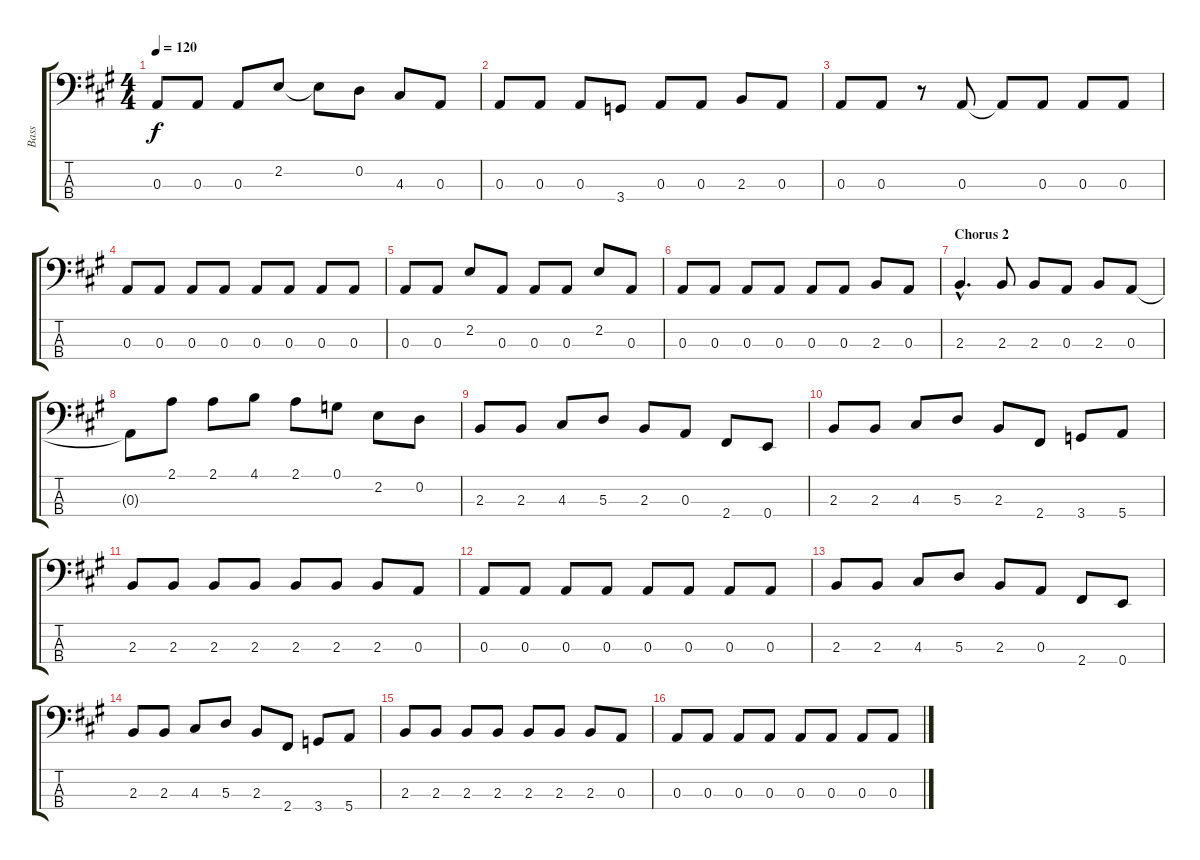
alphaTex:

\track ("Bass" "Bass") {instrument electricbassfinger}
\staff {score tabs}
\tuning (G2 D2 A1 E1) {hide}
\ts (4 4)
\tempo 120
\clef f4
\ks a
0.3.8{dy f} 0.3.8 0.3.8 2.2.8 2.2{t}.8 0.2.8 4.3.8 0.3.8 |
0.3.8 0.3.8 0.3.8 3.4.8 0.3.8 0.3.8 2.3.8 0.3.8 |
0.3.8 0.3.8 r.8 0.3.8 0.3{t}.8 0.3.8 0.3.8 0.3.8 |
0.3.8 0.3.8 0.3.8 0.3.8 0.3.8 0.3.8 0.3.8 0.3.8 |
0.3.8 0.3.8 2.2.8 0.3.8 0.3.8 0.3.8 2.2.8 0.3.8 |
0.3.8 0.3.8 0.3.8 0.3.8 0.3.8 0.3.8 2.3.8 0.3.8 |
\section ("" "Chorus 2")
2.3{hac}.4{d} 2.3.8 2.3.8 0.3.8 2.3.8 0.3.8 |
0.3{t}.8 2.1.8 2.1.8 4.1.8 2.1.8 0.1.8 2.2.8 0.2.8 |
2.3.8 2.3.8 4.3.8 5.3.8 2.3.8 0.3.8 2.4.8 0.4.8 |
2.3.8 2.3.8 4.3.8 5.3.8 2.3.8 2.4.8 3.4.8 5.4.8 |
2.3.8 2.3.8 2.3.8 2.3.8 2.3.8 2.3.8 2.3.8 0.3.8 |
0.3.8 0.3.8 0.3.8 0.3.8 0.3.8 0.3.8 0.3.8 0.3.8 |
2.3.8 2.3.8 4.3.8 5.3.8 2.3.8 0.3.8 2.4.8 0.4.8 |
2.3.8 2.3.8 4.3.8 5.3.8 2.3.8 2.4.8 3.4.8 5.4.8 |
2.3.8 2.3.8 2.3.8 2.3.8 2.3.8 2.3.8 2.3.8 0.3.8 |
0.3.8 0.3.8 0.3.8 0.3.8 0.3.8 0.3.8 0.3.8 0.3.8
